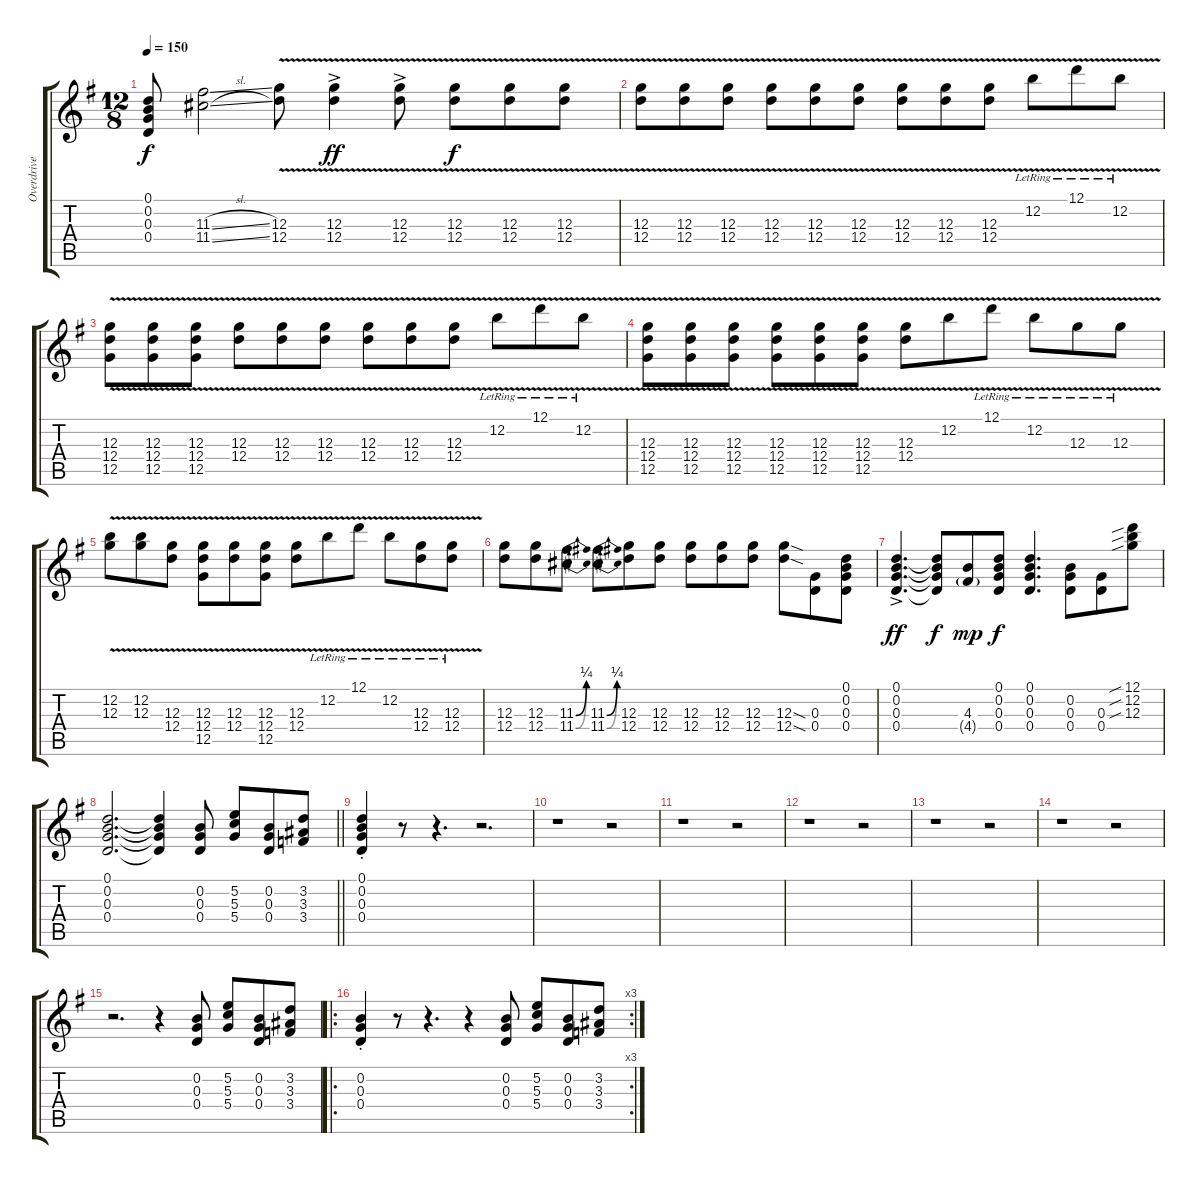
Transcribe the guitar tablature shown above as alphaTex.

\track ("Overdrive Electric with slide" "Overdrive ") {instrument overdrivenguitar}
\staff {score tabs}
\tuning (D4 B3 G3 D3 G2 D2) {hide}
\ts (12 8)
\tempo 150
\clef g2
\ks g
(0.1 0.2 0.3 0.4).8{dy f} (11.3{sl} 11.4{sl}).2 (12.3{v} 12.4{v}).8 (12.3{v ac} 12.4{v ac}).4{dy ff} (12.3{v ac} 12.4{v ac}).8 (12.3{v} 12.4{v}).8{dy f} (12.3{v} 12.4{v}).8 (12.3{v} 12.4{v}).8 |
(12.3{v} 12.4{v}).8 (12.3{v} 12.4{v}).8 (12.3{v} 12.4{v}).8 (12.3{v} 12.4{v}).8 (12.3{v} 12.4{v}).8 (12.3{v} 12.4{v}).8 (12.3{v} 12.4{v}).8 (12.3{v} 12.4{v}).8 (12.3{v} 12.4{v}).8 12.2{v lr}.8 12.1{v lr}.8 12.2{v lr}.8 |
(12.3{v} 12.4{v} 12.5{v}).8 (12.3{v} 12.4{v} 12.5{v}).8 (12.3{v} 12.4{v} 12.5{v}).8 (12.3{v} 12.4{v}).8 (12.3{v} 12.4{v}).8 (12.3{v} 12.4{v}).8 (12.3{v} 12.4{v}).8 (12.3{v} 12.4{v}).8 (12.3{v} 12.4{v}).8 12.2{v lr}.8 12.1{v lr}.8 12.2{v lr}.8 |
(12.3{v} 12.4{v} 12.5{v}).8 (12.3{v} 12.4{v} 12.5{v}).8 (12.3{v} 12.4{v} 12.5{v}).8 (12.3{v} 12.4{v} 12.5{v}).8 (12.3{v} 12.4{v} 12.5{v}).8 (12.3{v} 12.4{v} 12.5{v}).8 (12.3{v} 12.4{v}).8 12.2{v}.8 12.1{v lr}.8 12.2{v lr}.8 12.3{v lr}.8 12.3{v lr}.8 |
(12.2{v} 12.3{v}).8 (12.2{v} 12.3{v}).8 (12.3{v} 12.4{v}).8 (12.3{v} 12.4{v} 12.5{v}).8 (12.3{v} 12.4{v}).8 (12.3{v} 12.4{v} 12.5{v}).8 (12.3{v} 12.4{v}).8 12.2{v lr}.8 12.1{v lr}.8 12.2{v lr}.8 (12.3{v lr} 12.4{v lr}).8 (12.3{v lr} 12.4{v lr}).8 |
(12.3 12.4).8 (12.3 12.4).8 (11.3{be (bend 0 0 60 1)} 11.4{be (bend 0 0 60 1)}).8 (11.3{be (bend 0 0 60 1)} 11.4{be (bend 0 0 60 1)}).8 (12.3 12.4).8 (12.3 12.4).8 (12.3 12.4).8 (12.3 12.4).8 (12.3 12.4).8 (12.3{sod} 12.4{sod}).8 (0.3 0.4).8 (0.1 0.2 0.3 0.4).8 |
(0.1{ac} 0.2{ac} 0.3{ac} 0.4{ac}).4{d dy ff} (0.1{t} 0.2{t} 0.3{t} 0.4{t}).8{dy f} (4.3 4.4{g}).8{dy mp} (0.1 0.2 0.3 0.4).8{dy f} (0.1 0.2 0.3 0.4).4{d} (0.2 0.3 0.4).8 (0.3 0.4).8 (12.1{sib} 12.2{sib} 12.3{sib}).8 |
\barLineRight lightlight
(0.1 0.2 0.3 0.4).2{d} (0.1{t} 0.2{t} 0.3{t} 0.4{t}).4 (0.2 0.3 0.4).8 (5.2 5.3 5.4).8 (0.2 0.3 0.4).8 (3.2 3.3 3.4).8 |
(0.1{st} 0.2{st} 0.3{st} 0.4{st}).4 r.8 r.4{d} r.2{d} |
r.1 r.2 |
r.1 r.2 |
r.1 r.2 |
r.1 r.2 |
r.1 r.2 |
r.2{d} r.4 (0.2 0.3 0.4).8 (5.2 5.3 5.4).8 (0.2 0.3 0.4).8 (3.2 3.3 3.4).8 |
\ro
\rc 3
(0.2{st} 0.3{st} 0.4{st}).4 r.8 r.4{d} r.4 (0.2 0.3 0.4).8 (5.2 5.3 5.4).8 (0.2 0.3 0.4).8 (3.2 3.3 3.4).8
